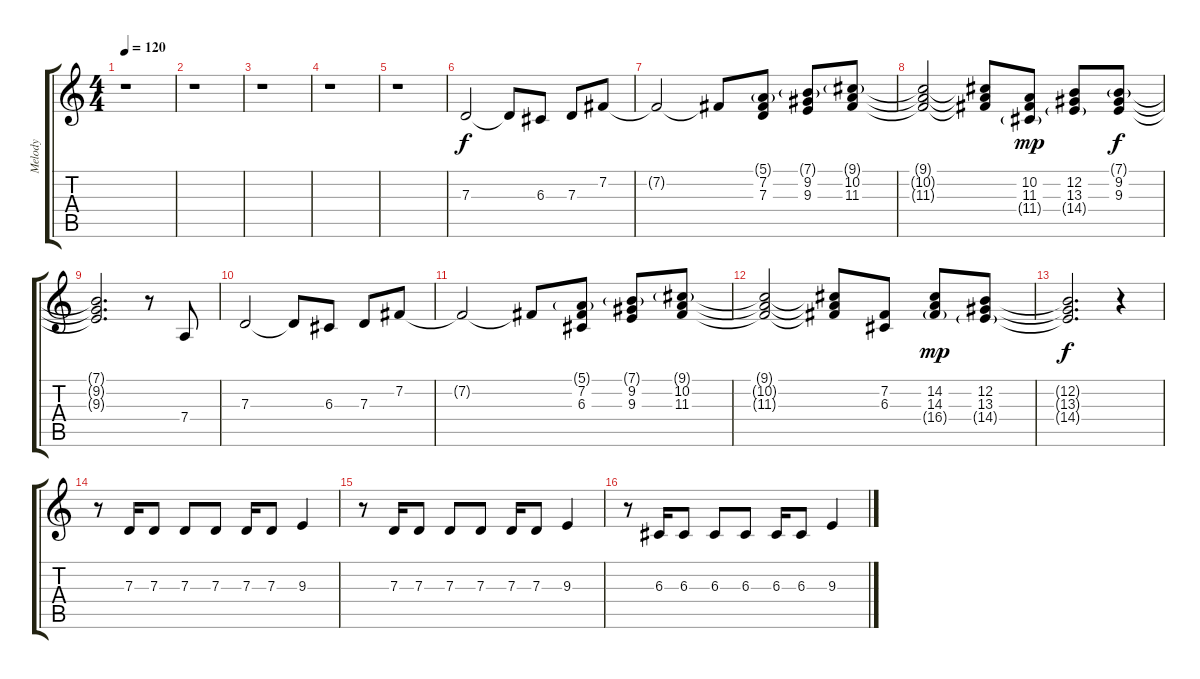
\track ("Melody" "Melody") {instrument flute}
\staff {score tabs}
\tuning (E4 B3 G3 D3 A2 E2) {hide}
\ts (4 4)
\tempo 120
\clef g2
\ks c
r.1{dy f} |
r.1 |
r.1 |
r.1 |
r.1 |
\section ("" "")
7.3.2 7.3{t}.8 6.3.8 7.3.8 7.2.8 |
7.2{t}.2 7.2{t}.8 (5.1{g} 7.2 7.3).8 (7.1{g} 9.2 9.3).8 (9.1{g} 10.2 11.3).8 |
(9.1{t} 10.2{t} 11.3{t}).2 (9.1{t} 10.2{t} 11.3{t}).8 (10.2 11.3 11.4{g}).8{dy mp} (12.2 13.3 14.4{g}).8 (7.1{g} 9.2 9.3).8{dy f} |
(7.1{t} 9.2{t} 9.3{t}).2{d} r.8 7.4.8 |
7.3.2 7.3{t}.8 6.3.8 7.3.8 7.2.8 |
7.2{t}.2 7.2{t}.8 (5.1{g} 7.2 6.3).8 (7.1{g} 9.2 9.3).8 (9.1{g} 10.2 11.3).8 |
(9.1{t} 10.2{t} 11.3{t}).2 (9.1{t} 10.2{t} 11.3{t}).8 (7.2 6.3).8 (14.2 14.3 16.4{g}).8{dy mp} (12.2 13.3 14.4{g}).8 |
(12.2{t} 13.3{t} 14.4{t}).2{d dy f} r.4 |
r.8 7.3.16 7.3.8 7.3.8 7.3.8 7.3.16 7.3.8 9.3.4 |
r.8 7.3.16 7.3.8 7.3.8 7.3.8 7.3.16 7.3.8 9.3.4 |
r.8 6.3.16 6.3.8 6.3.8 6.3.8 6.3.16 6.3.8 9.3.4
